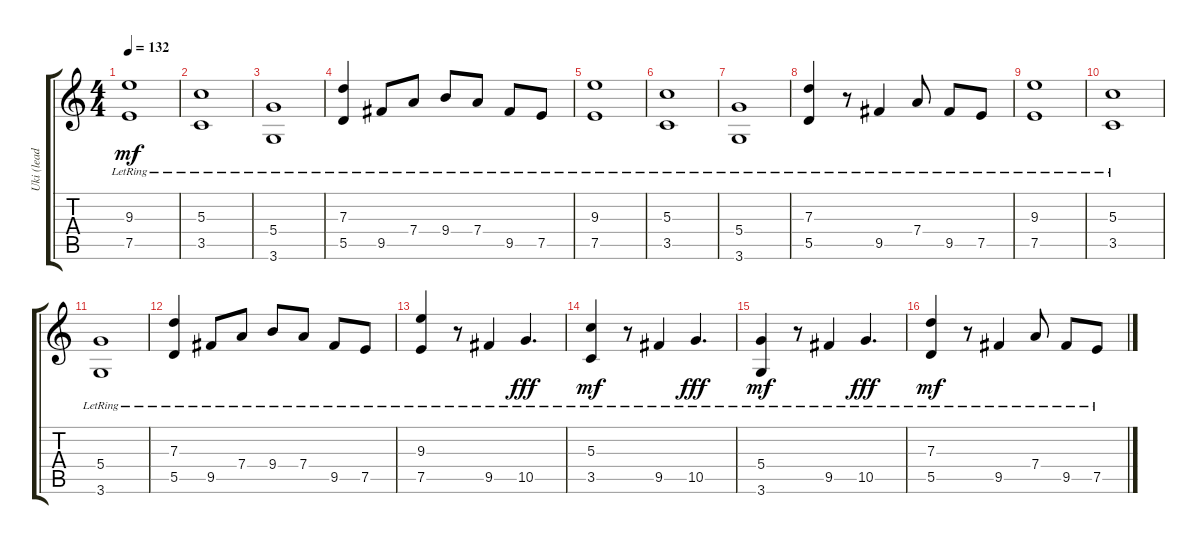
\track ("Uki (lead guitar)" "Uki (lead ") {instrument overdrivenguitar}
\staff {score tabs}
\tuning (E4 B3 G3 D3 A2 E2) {hide}
\ts (4 4)
\tempo 132
\clef g2
\ks c
(9.3{lr} 7.5{lr}).1{dy mf} |
(5.3{lr} 3.5{lr}).1 |
(5.4{lr} 3.6{lr}).1 |
(7.3{lr} 5.5{lr}).4 9.5{lr}.8 7.4{lr}.8 9.4{lr}.8 7.4{lr}.8 9.5{lr}.8 7.5{lr}.8 |
(9.3{lr} 7.5{lr}).1 |
(5.3{lr} 3.5{lr}).1 |
(5.4{lr} 3.6{lr}).1 |
(7.3{lr} 5.5{lr}).4 r.8 9.5{lr}.4 7.4{lr}.8 9.5{lr}.8 7.5{lr}.8 |
(9.3{lr} 7.5{lr}).1 |
(5.3{lr} 3.5{lr}).1 |
(5.4{lr} 3.6{lr}).1 |
(7.3{lr} 5.5{lr}).4 9.5{lr}.8 7.4{lr}.8 9.4{lr}.8 7.4{lr}.8 9.5{lr}.8 7.5{lr}.8 |
(9.3{lr} 7.5{lr}).4 r.8 9.5{lr}.4 10.5{lr}.4{d dy fff} |
(5.3{lr} 3.5{lr}).4{dy mf} r.8 9.5{lr}.4 10.5{lr}.4{d dy fff} |
(5.4{lr} 3.6{lr}).4{dy mf} r.8 9.5{lr}.4 10.5{lr}.4{d dy fff} |
(7.3{lr} 5.5{lr}).4{dy mf} r.8 9.5{lr}.4 7.4{lr}.8 9.5{lr}.8 7.5{lr}.8
